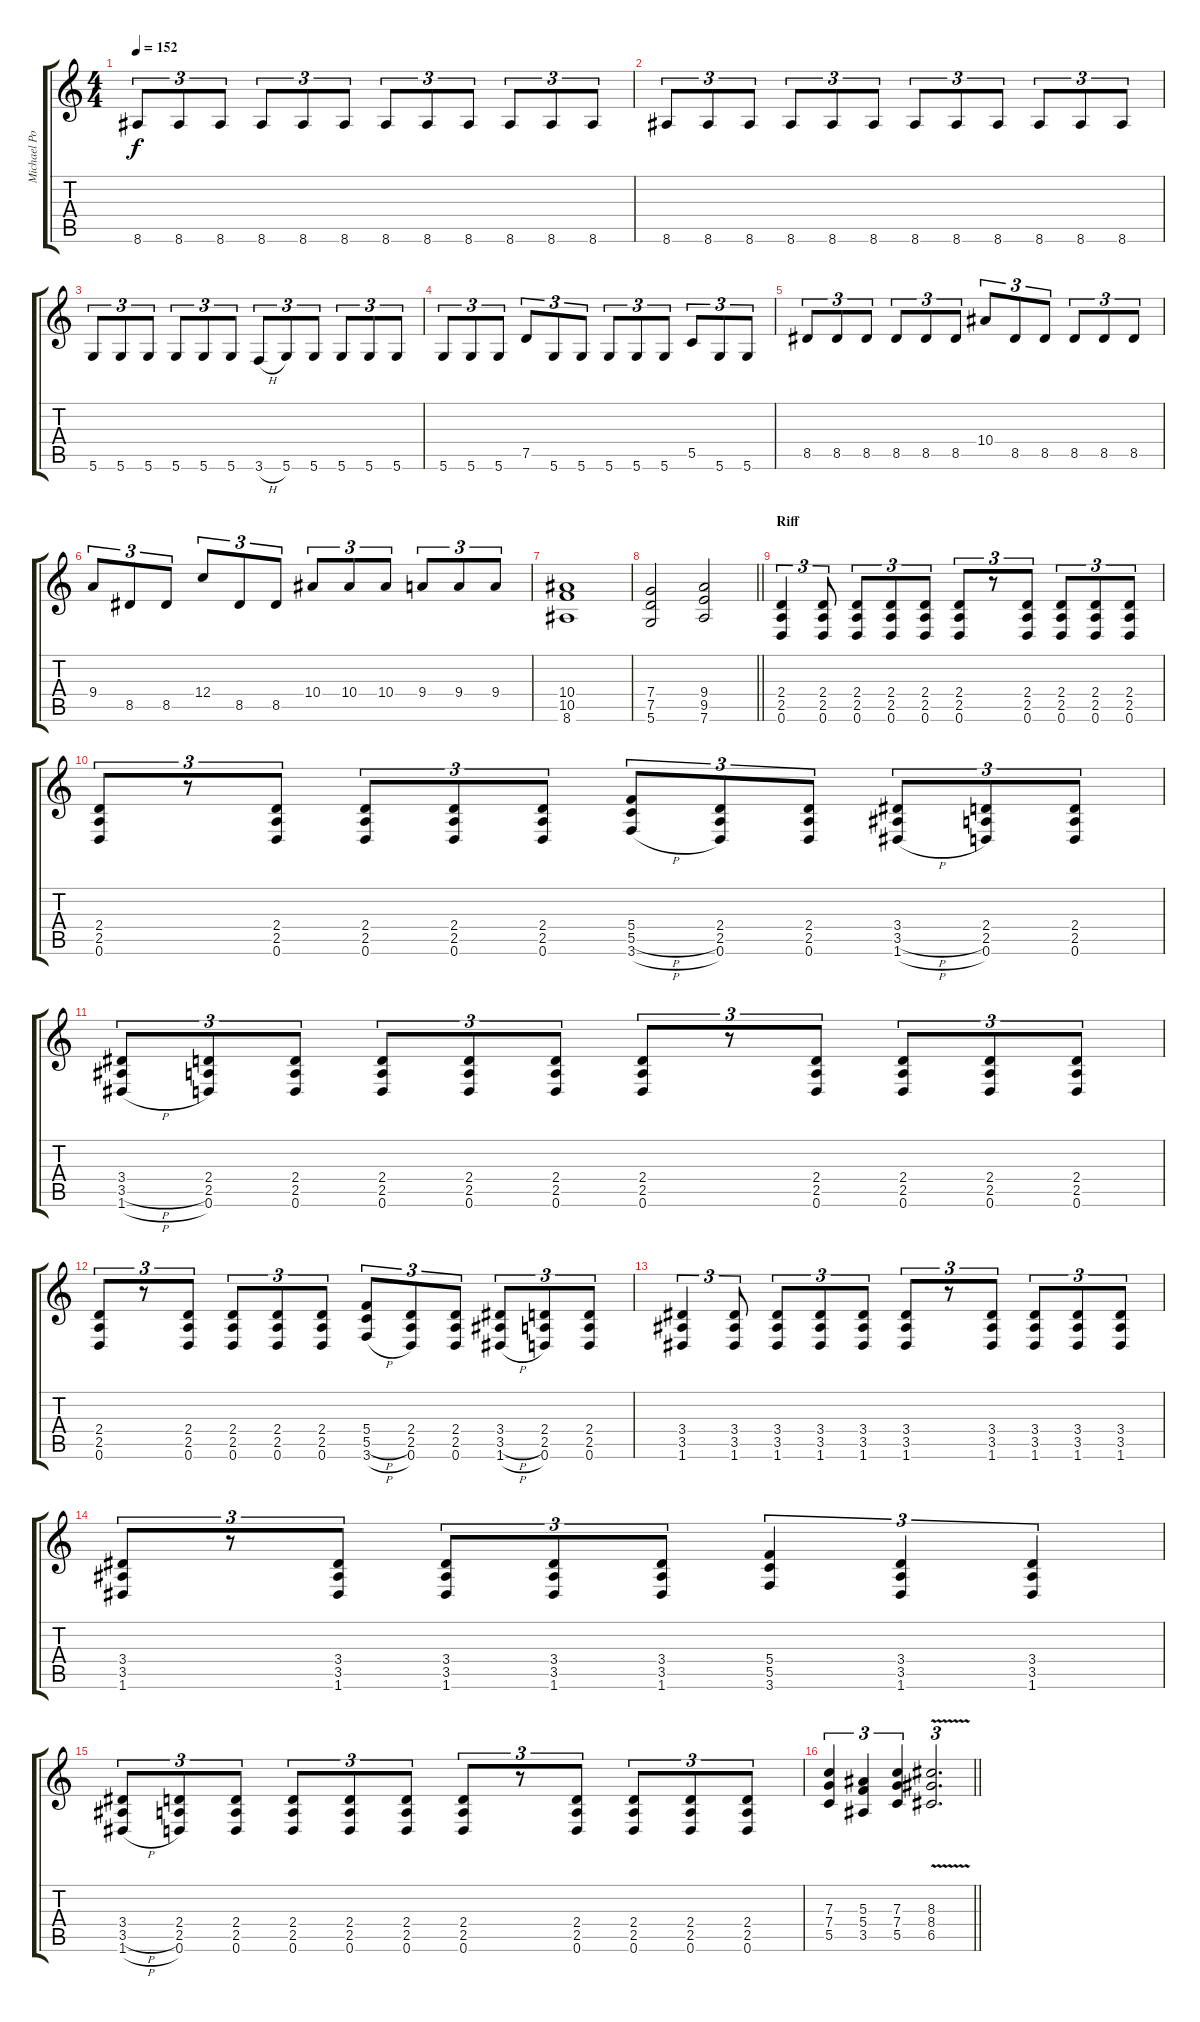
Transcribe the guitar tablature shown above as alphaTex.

\track ("Michael Poulsen" "Michael Po") {instrument distortionguitar}
\staff {score tabs}
\tuning (D4 A3 F3 C3 G2 D2) {hide}
\ts (4 4)
\tempo 152
\clef g2
\ks c
8.6.8{tu (3 2) dy f} 8.6.8{tu (3 2)} 8.6.8{tu (3 2)} 8.6.8{tu (3 2)} 8.6.8{tu (3 2)} 8.6.8{tu (3 2)} 8.6.8{tu (3 2)} 8.6.8{tu (3 2)} 8.6.8{tu (3 2)} 8.6.8{tu (3 2)} 8.6.8{tu (3 2)} 8.6.8{tu (3 2)} |
8.6.8{tu (3 2)} 8.6.8{tu (3 2)} 8.6.8{tu (3 2)} 8.6.8{tu (3 2)} 8.6.8{tu (3 2)} 8.6.8{tu (3 2)} 8.6.8{tu (3 2)} 8.6.8{tu (3 2)} 8.6.8{tu (3 2)} 8.6.8{tu (3 2)} 8.6.8{tu (3 2)} 8.6.8{tu (3 2)} |
5.6.8{tu (3 2)} 5.6.8{tu (3 2)} 5.6.8{tu (3 2)} 5.6.8{tu (3 2)} 5.6.8{tu (3 2)} 5.6.8{tu (3 2)} 3.6{h}.8{tu (3 2)} 5.6.8{tu (3 2)} 5.6.8{tu (3 2)} 5.6.8{tu (3 2)} 5.6.8{tu (3 2)} 5.6.8{tu (3 2)} |
5.6.8{tu (3 2)} 5.6.8{tu (3 2)} 5.6.8{tu (3 2)} 7.5.8{tu (3 2)} 5.6.8{tu (3 2)} 5.6.8{tu (3 2)} 5.6.8{tu (3 2)} 5.6.8{tu (3 2)} 5.6.8{tu (3 2)} 5.5.8{tu (3 2)} 5.6.8{tu (3 2)} 5.6.8{tu (3 2)} |
8.5.8{tu (3 2)} 8.5.8{tu (3 2)} 8.5.8{tu (3 2)} 8.5.8{tu (3 2)} 8.5.8{tu (3 2)} 8.5.8{tu (3 2)} 10.4.8{tu (3 2)} 8.5.8{tu (3 2)} 8.5.8{tu (3 2)} 8.5.8{tu (3 2)} 8.5.8{tu (3 2)} 8.5.8{tu (3 2)} |
9.4.8{tu (3 2)} 8.5.8{tu (3 2)} 8.5.8{tu (3 2)} 12.4.8{tu (3 2)} 8.5.8{tu (3 2)} 8.5.8{tu (3 2)} 10.4.8{tu (3 2)} 10.4.8{tu (3 2)} 10.4.8{tu (3 2)} 9.4.8{tu (3 2)} 9.4.8{tu (3 2)} 9.4.8{tu (3 2)} |
(10.4 10.5 8.6).1 |
\barLineRight lightlight
(7.4 7.5 5.6).2 (9.4 9.5 7.6).2 |
\section ("" "Riff")
(2.4 2.5 0.6).4{tu (3 2)} (2.4 2.5 0.6).8{tu (3 2)} (2.4 2.5 0.6).8{tu (3 2)} (2.4 2.5 0.6).8{tu (3 2)} (2.4 2.5 0.6).8{tu (3 2)} (2.4 2.5 0.6).8{tu (3 2)} r.8{tu (3 2)} (2.4 2.5 0.6).8{tu (3 2)} (2.4 2.5 0.6).8{tu (3 2)} (2.4 2.5 0.6).8{tu (3 2)} (2.4 2.5 0.6).8{tu (3 2)} |
(2.4 2.5 0.6).8{tu (3 2)} r.8{tu (3 2)} (2.4 2.5 0.6).8{tu (3 2)} (2.4 2.5 0.6).8{tu (3 2)} (2.4 2.5 0.6).8{tu (3 2)} (2.4 2.5 0.6).8{tu (3 2)} (5.4 5.5{h} 3.6{h}).8{tu (3 2)} (2.4 2.5 0.6).8{tu (3 2)} (2.4 2.5 0.6).8{tu (3 2)} (3.4 3.5{h} 1.6{h}).8{tu (3 2)} (2.4 2.5 0.6).8{tu (3 2)} (2.4 2.5 0.6).8{tu (3 2)} |
(3.4 3.5{h} 1.6{h}).8{tu (3 2)} (2.4 2.5 0.6).8{tu (3 2)} (2.4 2.5 0.6).8{tu (3 2)} (2.4 2.5 0.6).8{tu (3 2)} (2.4 2.5 0.6).8{tu (3 2)} (2.4 2.5 0.6).8{tu (3 2)} (2.4 2.5 0.6).8{tu (3 2)} r.8{tu (3 2)} (2.4 2.5 0.6).8{tu (3 2)} (2.4 2.5 0.6).8{tu (3 2)} (2.4 2.5 0.6).8{tu (3 2)} (2.4 2.5 0.6).8{tu (3 2)} |
(2.4 2.5 0.6).8{tu (3 2)} r.8{tu (3 2)} (2.4 2.5 0.6).8{tu (3 2)} (2.4 2.5 0.6).8{tu (3 2)} (2.4 2.5 0.6).8{tu (3 2)} (2.4 2.5 0.6).8{tu (3 2)} (5.4 5.5{h} 3.6{h}).8{tu (3 2)} (2.4 2.5 0.6).8{tu (3 2)} (2.4 2.5 0.6).8{tu (3 2)} (3.4 3.5{h} 1.6{h}).8{tu (3 2)} (2.4 2.5 0.6).8{tu (3 2)} (2.4 2.5 0.6).8{tu (3 2)} |
(3.4 3.5 1.6).4{tu (3 2)} (3.4 3.5 1.6).8{tu (3 2)} (3.4 3.5 1.6).8{tu (3 2)} (3.4 3.5 1.6).8{tu (3 2)} (3.4 3.5 1.6).8{tu (3 2)} (3.4 3.5 1.6).8{tu (3 2)} r.8{tu (3 2)} (3.4 3.5 1.6).8{tu (3 2)} (3.4 3.5 1.6).8{tu (3 2)} (3.4 3.5 1.6).8{tu (3 2)} (3.4 3.5 1.6).8{tu (3 2)} |
(3.4 3.5 1.6).8{tu (3 2)} r.8{tu (3 2)} (3.4 3.5 1.6).8{tu (3 2)} (3.4 3.5 1.6).8{tu (3 2)} (3.4 3.5 1.6).8{tu (3 2)} (3.4 3.5 1.6).8{tu (3 2)} (5.4 5.5 3.6).4{tu (3 2)} (3.4 3.5 1.6).4{tu (3 2)} (3.4 3.5 1.6).4{tu (3 2)} |
(3.4 3.5{h} 1.6{h}).8{tu (3 2)} (2.4 2.5 0.6).8{tu (3 2)} (2.4 2.5 0.6).8{tu (3 2)} (2.4 2.5 0.6).8{tu (3 2)} (2.4 2.5 0.6).8{tu (3 2)} (2.4 2.5 0.6).8{tu (3 2)} (2.4 2.5 0.6).8{tu (3 2)} r.8{tu (3 2)} (2.4 2.5 0.6).8{tu (3 2)} (2.4 2.5 0.6).8{tu (3 2)} (2.4 2.5 0.6).8{tu (3 2)} (2.4 2.5 0.6).8{tu (3 2)} |
\barLineRight lightlight
(7.3 7.4 5.5).4{tu (3 2)} (5.3 5.4 3.5).4{tu (3 2)} (7.3 7.4 5.5).4{tu (3 2)} (8.3{v} 8.4 6.5{v}).2{d tu (3 2)}
